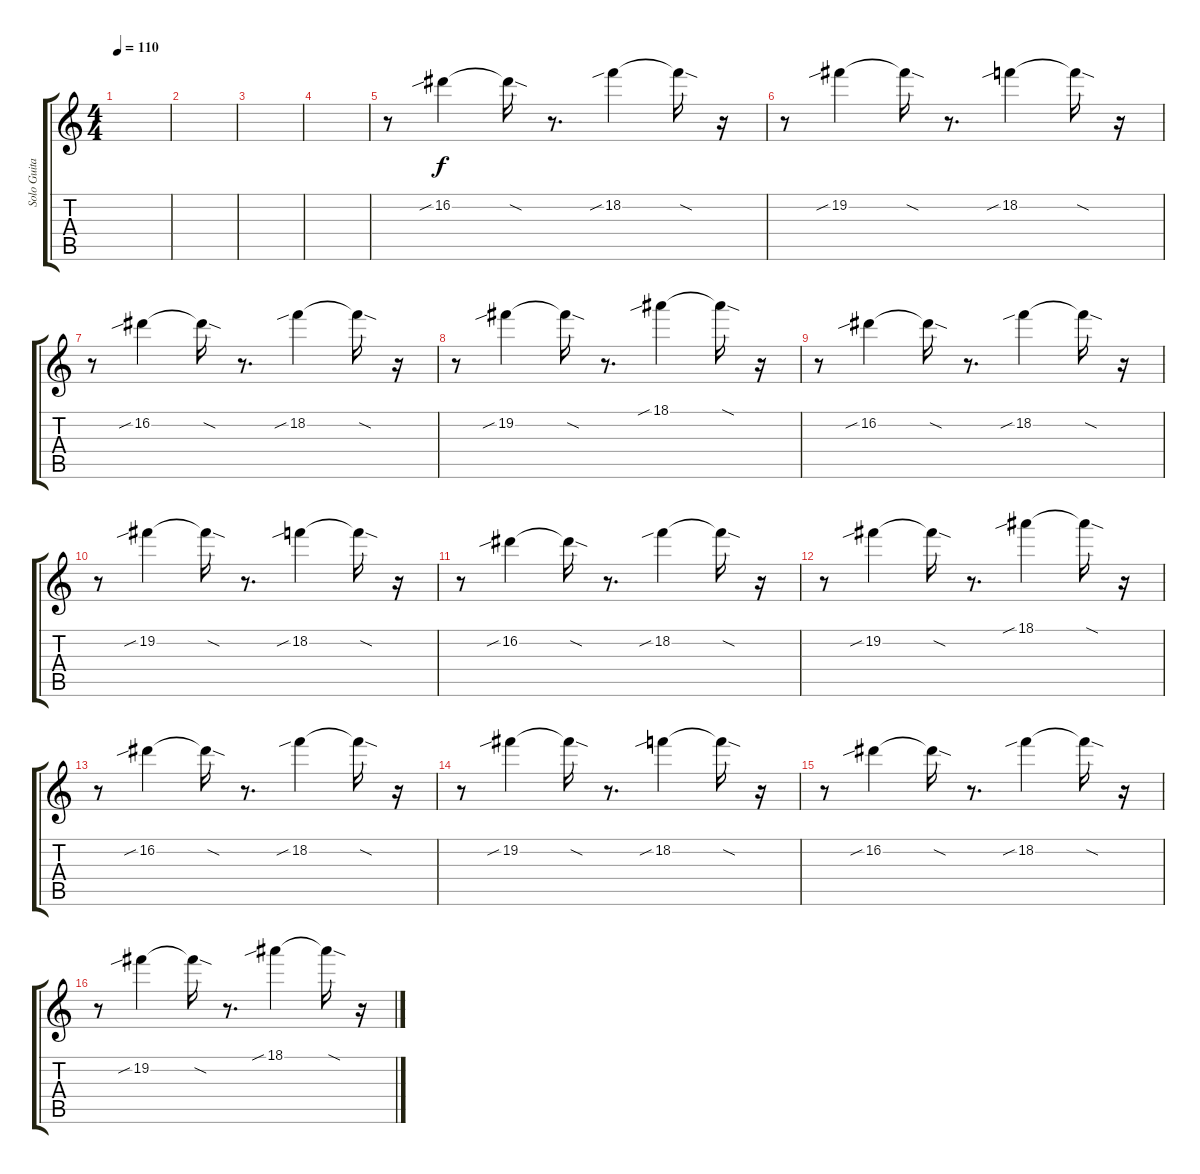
\track ("Solo Guitar" "Solo Guita") {instrument distortionguitar}
\staff {score tabs}
\tuning (E4 B3 G3 D3 A2 E2) {hide}
\ts (4 4)
\tempo 110
\clef g2
\ks c
|
|
|
|
r.8 16.2{sib}.4 16.2{sod t}.16 r.8{d} 18.2{sib}.4 18.2{sod t}.16 r.16 |
r.8 19.2{sib}.4 19.2{sod t}.16 r.8{d} 18.2{sib}.4 18.2{sod t}.16 r.16 |
r.8 16.2{sib}.4 16.2{sod t}.16 r.8{d} 18.2{sib}.4 18.2{sod t}.16 r.16 |
r.8 19.2{sib}.4 19.2{sod t}.16 r.8{d} 18.1{sib}.4 18.1{sod t}.16 r.16 |
r.8 16.2{sib}.4 16.2{sod t}.16 r.8{d} 18.2{sib}.4 18.2{sod t}.16 r.16 |
r.8 19.2{sib}.4 19.2{sod t}.16 r.8{d} 18.2{sib}.4 18.2{sod t}.16 r.16 |
r.8 16.2{sib}.4 16.2{sod t}.16 r.8{d} 18.2{sib}.4 18.2{sod t}.16 r.16 |
r.8 19.2{sib}.4 19.2{sod t}.16 r.8{d} 18.1{sib}.4 18.1{sod t}.16 r.16 |
r.8 16.2{sib}.4 16.2{sod t}.16 r.8{d} 18.2{sib}.4 18.2{sod t}.16 r.16 |
r.8 19.2{sib}.4 19.2{sod t}.16 r.8{d} 18.2{sib}.4 18.2{sod t}.16 r.16 |
r.8 16.2{sib}.4 16.2{sod t}.16 r.8{d} 18.2{sib}.4 18.2{sod t}.16 r.16 |
r.8 19.2{sib}.4 19.2{sod t}.16 r.8{d} 18.1{sib}.4 18.1{sod t}.16 r.16
